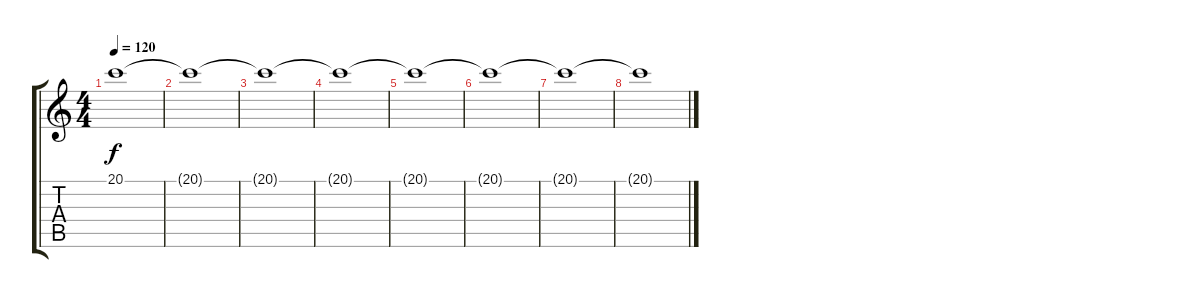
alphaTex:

\track "" {instrument stringensemble2}
\staff {score tabs}
\tuning (E4 B3 G3 D3 A2 E2) {hide}
\ts (4 4)
\tempo 120
\clef g2
\ks c
20.1{t}.1{dy f} |
20.1{t}.1 |
20.1{t}.1 |
20.1{t}.1 |
20.1{t}.1 |
20.1{t}.1 |
20.1{t}.1 |
20.1{t}.1
